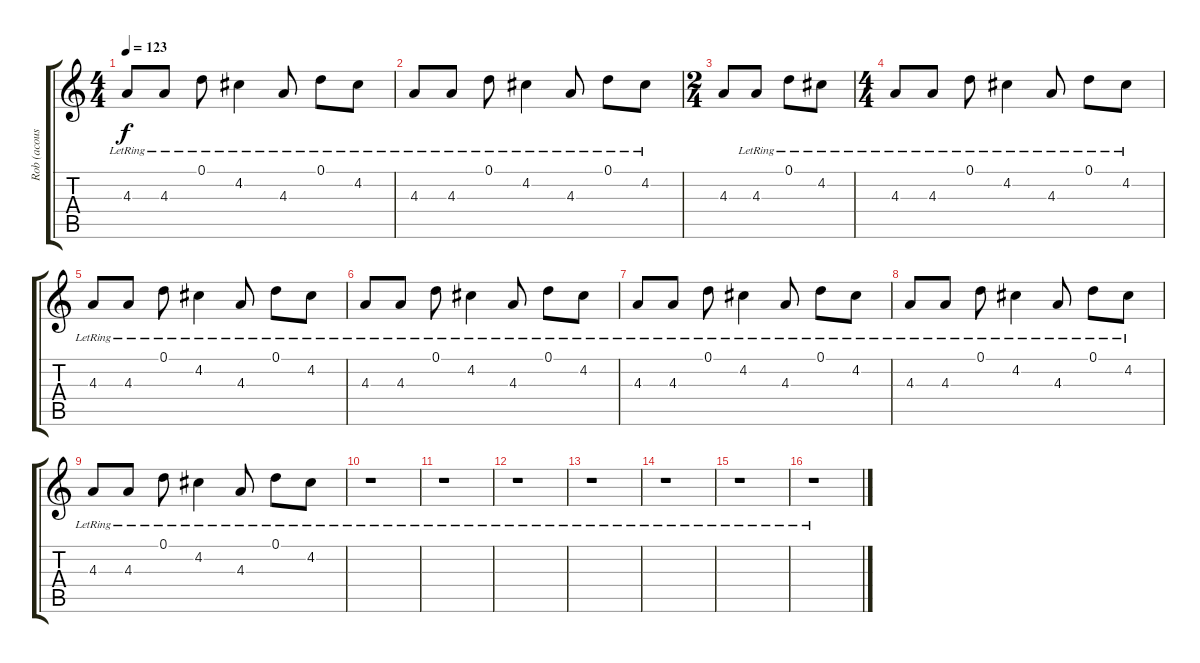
\track ("Rob (acoustic)" "Rob (acous") {instrument acousticguitarnylon}
\staff {score tabs}
\tuning (D4 A3 F3 C3 G2 D2) {hide}
\ts (4 4)
\tempo 123
\clef g2
\ks c
4.3{lr}.8{dy f} 4.3{lr}.8 0.1{lr}.8 4.2{lr}.4 4.3{lr}.8 0.1{lr}.8 4.2{lr}.8 |
4.3{lr}.8 4.3{lr}.8 0.1{lr}.8 4.2{lr}.4 4.3{lr}.8 0.1{lr}.8 4.2{lr}.8 |
\ts (2 4)
4.3.8 4.3{lr}.8 0.1{lr}.8 4.2{lr}.8 |
\ts (4 4)
4.3{lr}.8 4.3{lr}.8 0.1{lr}.8 4.2{lr}.4 4.3{lr}.8 0.1{lr}.8 4.2{lr}.8 |
4.3{lr}.8 4.3{lr}.8 0.1{lr}.8 4.2{lr}.4 4.3{lr}.8 0.1{lr}.8 4.2{lr}.8 |
4.3{lr}.8 4.3{lr}.8 0.1{lr}.8 4.2{lr}.4 4.3{lr}.8 0.1{lr}.8 4.2{lr}.8 |
4.3{lr}.8 4.3{lr}.8 0.1{lr}.8 4.2{lr}.4 4.3{lr}.8 0.1{lr}.8 4.2{lr}.8 |
4.3{lr}.8 4.3{lr}.8 0.1{lr}.8 4.2{lr}.4 4.3{lr}.8 0.1{lr}.8 4.2{lr}.8 |
4.3{lr}.8 4.3{lr}.8 0.1{lr}.8 4.2{lr}.4 4.3{lr}.8 0.1{lr}.8 4.2{lr}.8 |
r.1 |
r.1 |
r.1 |
r.1 |
r.1 |
r.1 |
r.1
